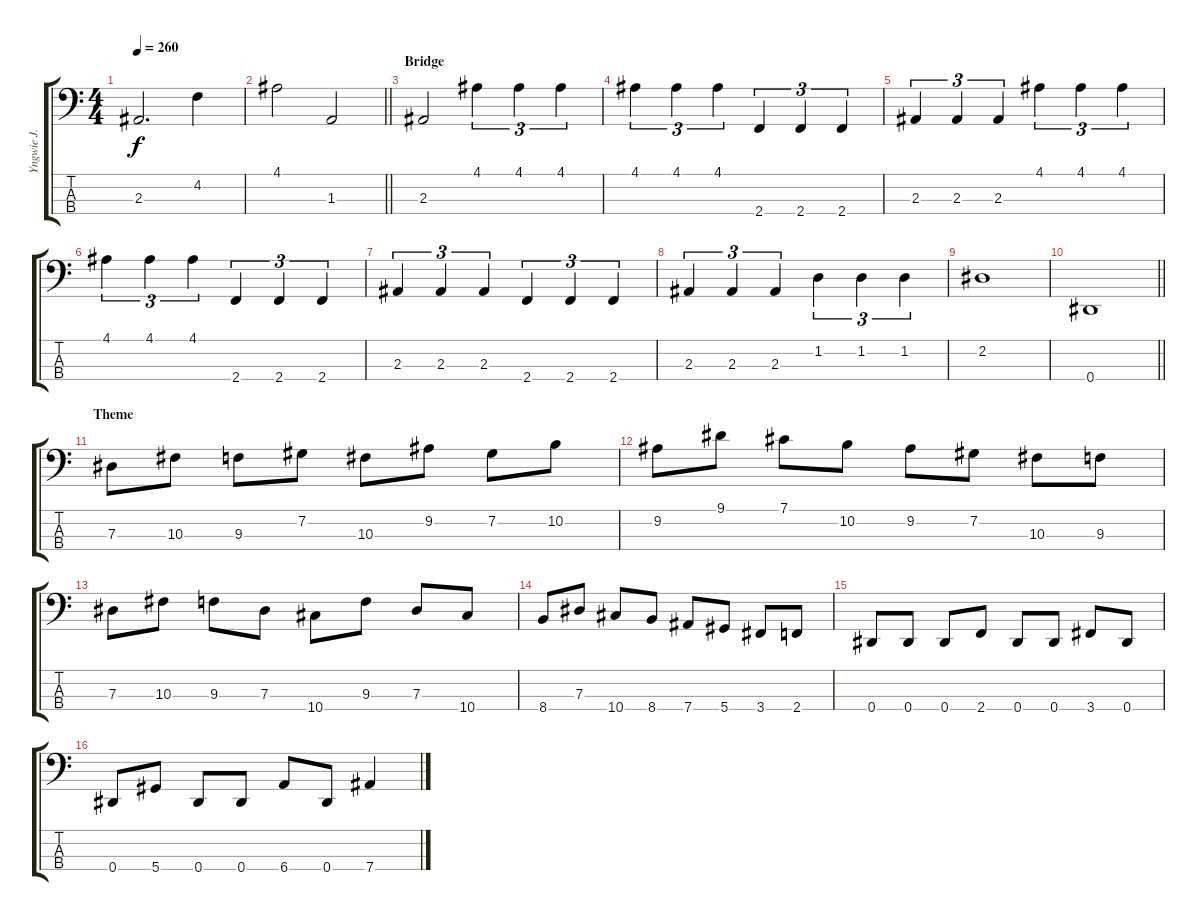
\track ("Yngwie J. Malmsteen" "Yngwie J. ") {instrument electricbasspick}
\staff {score tabs}
\tuning (Gb2 Db2 Ab1 Eb1) {hide}
\ts (4 4)
\tempo 260
\clef f4
\ks c
2.3.2{d dy f} 4.2.4 |
\barLineRight lightlight
4.1.2 1.3.2 |
\section ("" "Bridge")
2.3.2 4.1.4{tu (3 2)} 4.1.4{tu (3 2)} 4.1.4{tu (3 2)} |
4.1.4{tu (3 2)} 4.1.4{tu (3 2)} 4.1.4{tu (3 2)} 2.4.4{tu (3 2)} 2.4.4{tu (3 2)} 2.4.4{tu (3 2)} |
2.3.4{tu (3 2)} 2.3.4{tu (3 2)} 2.3.4{tu (3 2)} 4.1.4{tu (3 2)} 4.1.4{tu (3 2)} 4.1.4{tu (3 2)} |
4.1.4{tu (3 2)} 4.1.4{tu (3 2)} 4.1.4{tu (3 2)} 2.4.4{tu (3 2)} 2.4.4{tu (3 2)} 2.4.4{tu (3 2)} |
2.3.4{tu (3 2)} 2.3.4{tu (3 2)} 2.3.4{tu (3 2)} 2.4.4{tu (3 2)} 2.4.4{tu (3 2)} 2.4.4{tu (3 2)} |
2.3.4{tu (3 2)} 2.3.4{tu (3 2)} 2.3.4{tu (3 2)} 1.2.4{tu (3 2)} 1.2.4{tu (3 2)} 1.2.4{tu (3 2)} |
2.2.1 |
\barLineRight lightlight
0.4.1 |
\section ("" "Theme")
7.3.8 10.3.8 9.3.8 7.2.8 10.3.8 9.2.8 7.2.8 10.2.8 |
9.2.8 9.1.8 7.1.8 10.2.8 9.2.8 7.2.8 10.3.8 9.3.8 |
7.3.8 10.3.8 9.3.8 7.3.8 10.4.8 9.3.8 7.3.8 10.4.8 |
8.4.8 7.3.8 10.4.8 8.4.8 7.4.8 5.4.8 3.4.8 2.4.8 |
0.4.8 0.4.8 0.4.8 2.4.8 0.4.8 0.4.8 3.4.8 0.4.8 |
0.4.8 5.4.8 0.4.8 0.4.8 6.4.8 0.4.8 7.4.4
